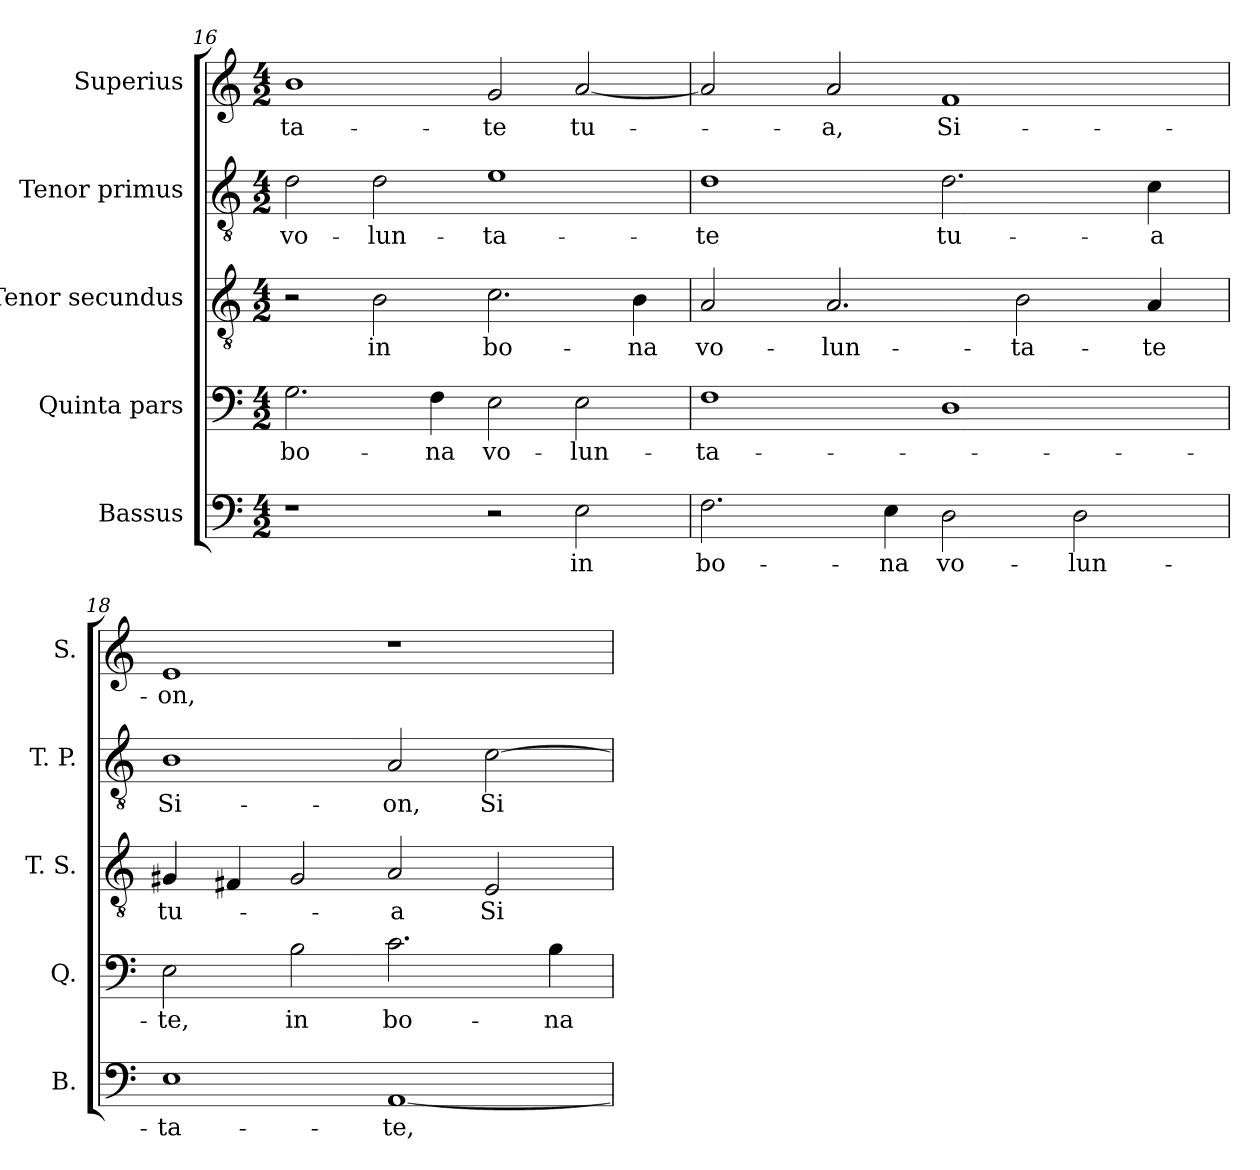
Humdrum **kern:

**kern	**text	**kern	**text	**kern	**text	**kern	**text	**kern	**text
*part5	*part5	*part4	*part4	*part3	*part3	*part2	*part2	*part1	*part1
*staff5	*staff5	*staff4	*staff4	*staff3	*staff3	*staff2	*staff2	*staff1	*staff1
*I"Bassus	*	*I"Quinta pars	*	*I"Tenor secundus	*	*I"Tenor primus	*	*I"Superius	*
*I'B.	*	*I'Q.	*	*I'T. S.	*	*I'T. P.	*	*I'S.	*
*clefF4	*	*clefF4	*	*clefGv2	*	*clefGv2	*	*clefG2	*
*M4/2	*	*M4/2	*	*M4/2	*	*M4/2	*	*M4/2	*
=16	=16	=16	=16	=16	=16	=16	=16	=16	=16
!	!	!	!LO:LY:b:cj	!	!	!	!LO:LY:b:cj	!	!LO:LY:b:cj
1r	.	2.G\	bo-	2r	.	2d\	vo-	1b	-ta-
!	!	!	!	!	!LO:LY:b:cj	!	!LO:LY:b:cj	!	!
.	.	.	.	2B\	in	2d\	-lun-	.	.
!	!	!	!LO:LY:b:cj	!	!	!	!	!	!
.	.	4F\	-na	.	.	.	.	.	.
!	!	!	!LO:LY:b:cj	!	!LO:LY:b:cj	!	!LO:LY:b:cj	!	!LO:LY:b:cj
2r	.	2E\	vo-	2.c\	bo-	1e	-ta-	2g/	-te
!	!LO:LY:b:cj	!	!LO:LY:b:cj	!	!	!	!	!	!LO:LY:b:cj
2E\	in	2E\	-lun-	.	.	.	.	[>2a/	tu-
!	!	!	!	!	!LO:LY:b:cj	!	!	!	!
.	.	.	.	4B\	-na	.	.	.	.
!!LO:PB:g=z
=17	=17	=17	=17	=17	=17	=17	=17	=17	=17
!	!LO:LY:b:cj	!	!LO:LY:b:cj	!	!LO:LY:b:cj	!	!LO:LY:b:cj	!	!
*	*	*	*	*	*	*	*	*^	*
2.F\	bo-	1F	-ta-	2A/	vo-	1d	-te	2a/]	8ryy	.
.	.	.	.	.	.	.	.	.	32.ryy	.
.	.	.	.	.	.	.	.	.	1ryy	.
!	!	!	!	!	!LO:LY:b:cj	!	!	!	!	!LO:LY:b:cj
.	.	.	.	2.A/	-lun-	.	.	2a/	.	-a,
!	!LO:LY:b:cj	!	!	!	!	!	!	!	!	!
4E\	-na	.	.	.	.	.	.	.	.	.
!	!LO:LY:b:cj	!	!	!	!	!	!LO:LY:b:cj	!	!	!LO:LY:b:cj
2D\	vo-	1D	.	.	.	2.d\	tu-	1f	.	Si-
.	.	.	.	.	.	.	.	.	2ryy	.
!	!	!	!	!	!LO:LY:b:cj	!	!	!	!	!
.	.	.	.	2B\	-ta-	.	.	.	.	.
!	!LO:LY:b:cj	!	!	!	!	!	!	!	!	!
2D\	-lun-	.	.	.	.	.	.	.	.	.
.	.	.	.	.	.	.	.	.	4ryy	.
!	!	!	!	!	!LO:LY:b:cj	!	!LO:LY:b:cj	!	!	!
.	.	.	.	4A/	-te	4c\	-a	.	.	.
.	.	.	.	.	.	.	.	.	16ryy	.
.	.	.	.	.	.	.	.	.	64ryy	.
=18	=18	=18	=18	=18	=18	=18	=18	=18	=18	=18
!	!LO:LY:b:cj	!	!LO:LY:b:cj	!	!LO:LY:b:cj	!	!LO:LY:b:cj	!	!	!LO:LY:b:cj
*	*	*	*	*	*	*	*	*v	*v	*
1E	-ta-	2E\	-te,	4G#X/	tu-	1B	Si-	1e	-on,
.	.	.	.	4F#X/	.	.	.	.	.
!	!	!	!LO:LY:b:cj	!	!	!	!	!	!
.	.	2B\	in	2G#/	.	.	.	.	.
!	!LO:LY:b:cj	!	!LO:LY:b:cj	!	!LO:LY:b:cj	!	!LO:LY:b:cj	!	!
[<1AA	-te,	2.c\	bo-	2A/	-a	2A/	-on,	1r	.
!	!	!	!	!	!LO:LY:b:cj	!	!LO:LY:b:cj	!	!
.	.	.	.	2E/	Si-	[>2c\	Si-	.	.
!	!	!	!LO:LY:b:cj	!	!	!	!	!	!
.	.	4B\	-na	.	.	.	.	.	.
=	=	=	=	=	=	=	=	=	=
*-	*-	*-	*-	*-	*-	*-	*-	*-	*-
